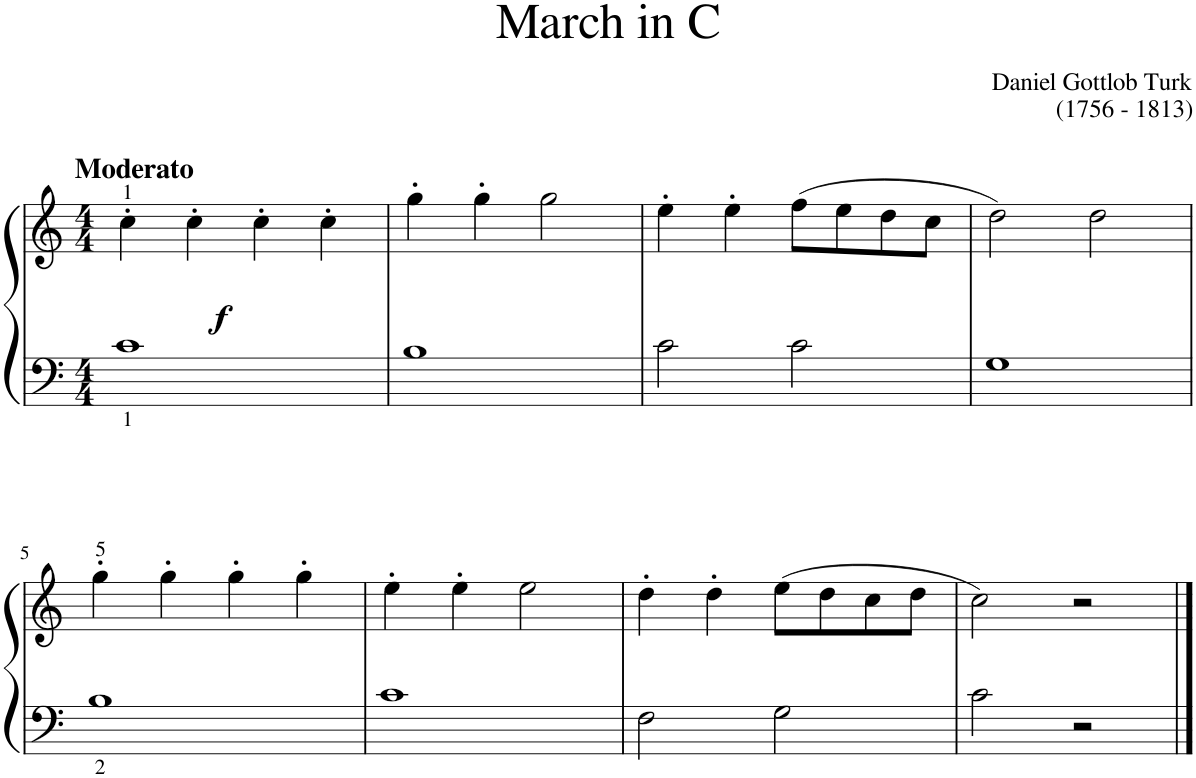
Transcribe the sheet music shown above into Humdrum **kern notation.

**kern	**kern	**dynam
*part1	*part1	*part1
*staff2	*staff1	*staff1/2
*I"Piano	*	*
*I'Pno	*	*
*clefF4	*clefG2	*
*k[]	*k[]	*
*M4/4	*M4/4	*
=1	=1	=1
!	!LO:TX:a:B:t=Moderato	!
!	!	!LO:DY:b
1c	4cc'\	f
.	4cc'\	.
.	4cc'\	.
.	4cc'\	.
=2	=2	=2
1B	4gg'\	.
.	4gg'\	.
.	2gg\	.
=3	=3	=3
2c\	4ee'\	.
.	4ee'\	.
2c\	(8ff\L	.
.	8ee\	.
.	8dd\	.
.	8cc\J	.
=4	=4	=4
1G	2dd\)	.
.	2dd\	.
!!LO:LB:g=z
=5	=5	=5
1B	4gg'\	.
.	4gg'\	.
.	4gg'\	.
.	4gg'\	.
=6	=6	=6
1c	4ee'\	.
.	4ee'\	.
.	2ee\	.
=7	=7	=7
2F\	4dd'\	.
.	4dd'\	.
2G\	(8ee\L	.
.	8dd\	.
.	8cc\	.
.	8dd\J	.
=8	=8	=8
2c\	2cc\)	.
2r	2r	.
==	==	==
*-	*-	*-
